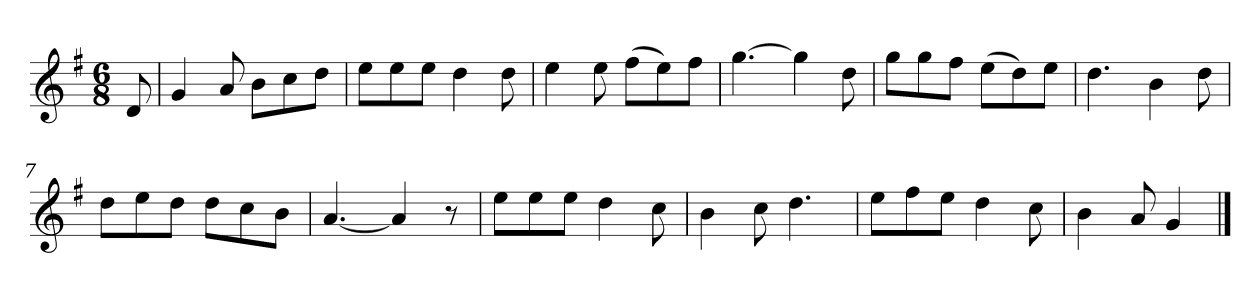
**kern
*part1
*staff1
*k[f#]
*M6/8
*MM120
=
8d
=1
4g
8a
8bL
8cc
8ddJ
=2
8eeL
8ee
8eeJ
4dd
8dd
=3
4ee
8ee
(8ff#L
8ee)
8ff#J
=4
[4.gg
4gg]
8dd
=5
8ggL
8gg
8ff#J
(8eeL
8dd)
8eeJ
=6
4.dd
4b
8dd
=7
8ddL
8ee
8ddJ
8ddL
8cc
8bJ
=8
[4.a
4a]
8r
=9
8eeL
8ee
8eeJ
4dd
8cc
=10
4b
8cc
4.dd
=11
8eeL
8ff#
8eeJ
4dd
8cc
=12
4b
8a
4g
==
*-
